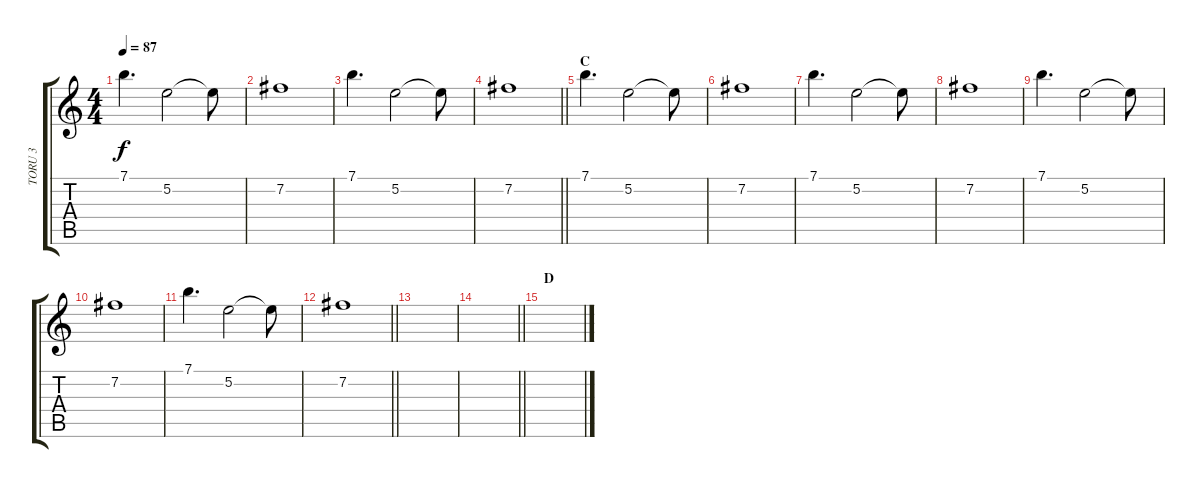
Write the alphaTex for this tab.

\track ("TORU 3" "TORU 3") {instrument electricguitarclean}
\staff {score tabs}
\tuning (E4 B3 G3 D3 A2 E2) {hide}
\ts (4 4)
\tempo 87
\clef g2
\ks c
7.1.4{d dy f} 5.2.2 5.2{t}.8 |
7.2.1 |
7.1.4{d} 5.2.2 5.2{t}.8 |
\barLineRight lightlight
7.2.1 |
\section ("" "C")
7.1.4{d} 5.2.2 5.2{t}.8 |
7.2.1 |
7.1.4{d} 5.2.2 5.2{t}.8 |
7.2.1 |
7.1.4{d} 5.2.2 5.2{t}.8 |
7.2.1 |
7.1.4{d} 5.2.2 5.2{t}.8 |
\barLineRight lightlight
7.2.1 |
|
\barLineRight lightlight
|
\section ("" "D")
